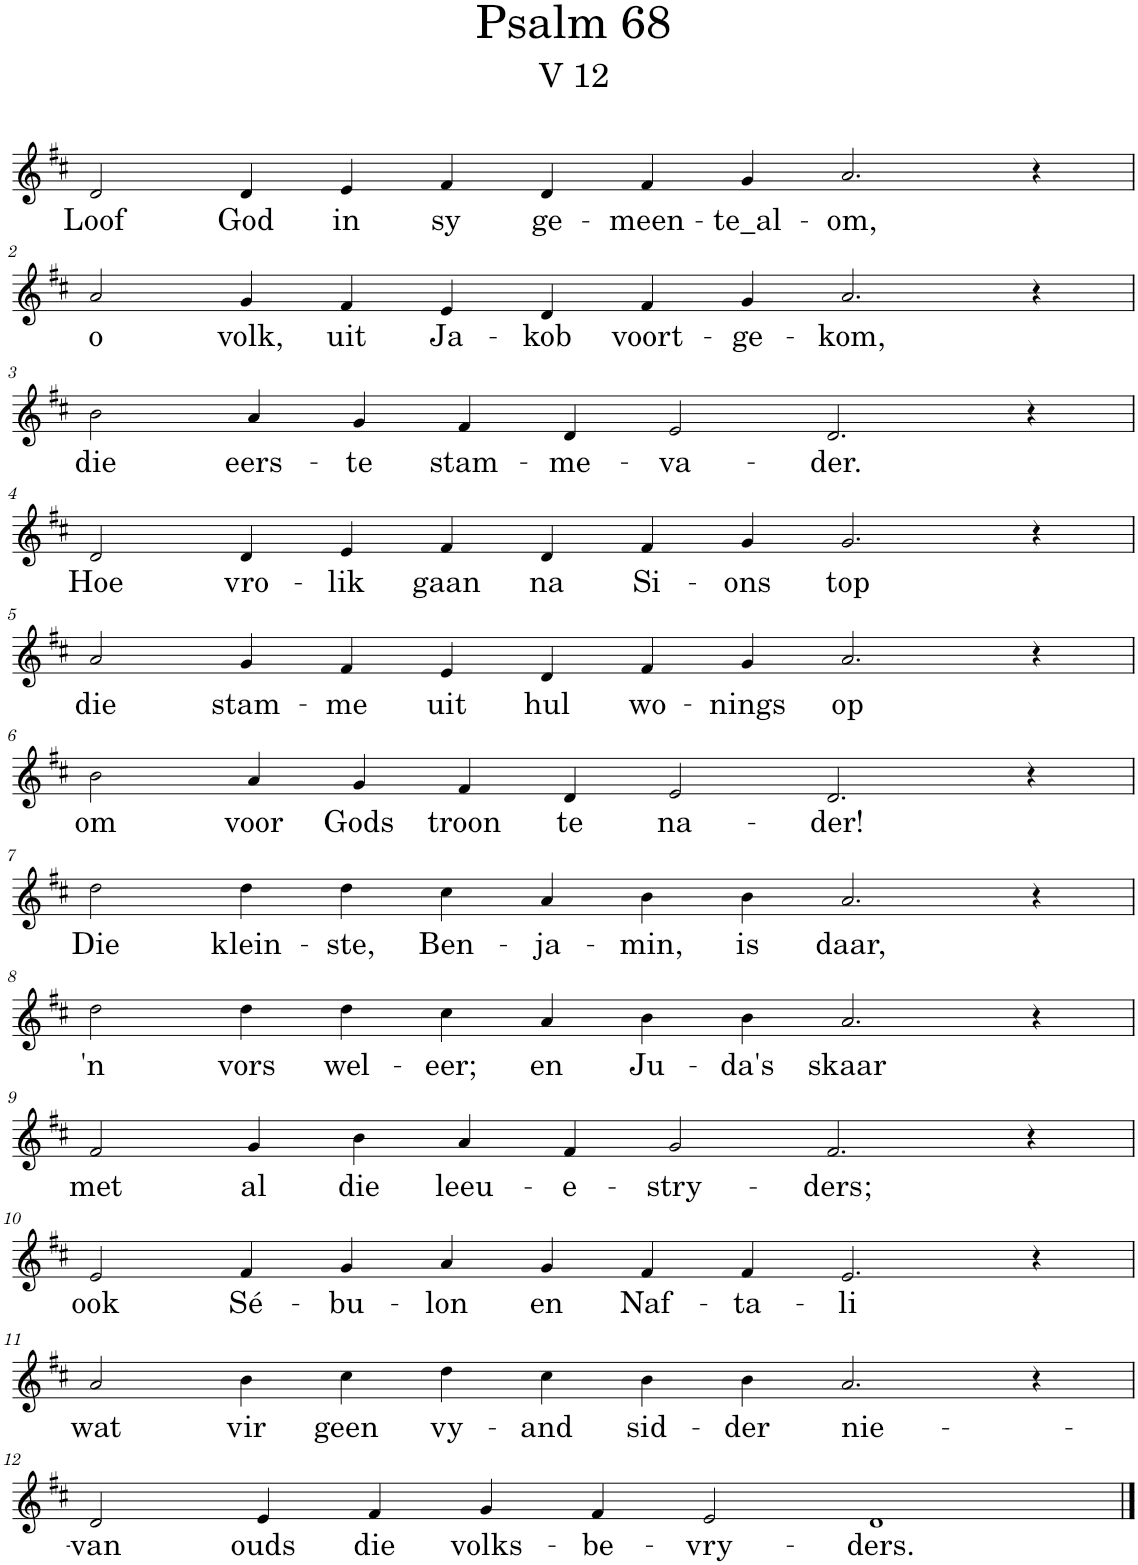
**kern	**text
*part1	*part1
*staff1	*staff1
*I"Pipe Organ	*
*I'Org.	*
*clefG2	*
*k[f#c#]	*
*M12/4	*
=1	=1
!	!LO:LY:b
2d/	Loof
!	!LO:LY:b
4d/	God
!	!LO:LY:b
4e/	in
!	!LO:LY:b
4f#/	sy
!	!LO:LY:b
4d/	ge-
!	!LO:LY:b
4f#/	-meen-
!	!LO:LY:b
4g/	-te_al-
!	!LO:LY:b
2.a/	-om,
4r	.
!!LO:LB:g=z
=2	=2
!	!LO:LY:b
2a/	o
!	!LO:LY:b
4g/	volk,
!	!LO:LY:b
4f#/	uit
!	!LO:LY:b
4e/	Ja-
!	!LO:LY:b
4d/	-kob
!	!LO:LY:b
4f#/	voort-
!	!LO:LY:b
4g/	-ge-
!	!LO:LY:b
2.a/	-kom,
4r	.
!!LO:LB:g=z
=3	=3
!	!LO:LY:b
2b\	die
!	!LO:LY:b
4a/	eers-
!	!LO:LY:b
4g/	-te
!	!LO:LY:b
4f#/	stam-
!	!LO:LY:b
4d/	-me-
!	!LO:LY:b
2e/	-va-
!	!LO:LY:b
2.d/	-der.
4r	.
!!LO:LB:g=z
=4	=4
!	!LO:LY:b
2d/	Hoe
!	!LO:LY:b
4d/	vro-
!	!LO:LY:b
4e/	-lik
!	!LO:LY:b
4f#/	gaan
!	!LO:LY:b
4d/	na
!	!LO:LY:b
4f#/	Si-
!	!LO:LY:b
4g/	-ons
!	!LO:LY:b
2.g/	top
4r	.
!!LO:LB:g=z
=5	=5
!	!LO:LY:b
2a/	die
!	!LO:LY:b
4g/	stam-
!	!LO:LY:b
4f#/	-me
!	!LO:LY:b
4e/	uit
!	!LO:LY:b
4d/	hul
!	!LO:LY:b
4f#/	wo-
!	!LO:LY:b
4g/	-nings
!	!LO:LY:b
2.a/	op
4r	.
!!LO:LB:g=z
=6	=6
!	!LO:LY:b
2b\	om
!	!LO:LY:b
4a/	voor
!	!LO:LY:b
4g/	Gods
!	!LO:LY:b
4f#/	troon
!	!LO:LY:b
4d/	te
!	!LO:LY:b
2e/	na-
!	!LO:LY:b
2.d/	-der!
4r	.
!!LO:LB:g=z
=7	=7
!	!LO:LY:b
2dd\	Die
!	!LO:LY:b
4dd\	klein-
!	!LO:LY:b
4dd\	-ste,
!	!LO:LY:b
4cc#\	Ben-
!	!LO:LY:b
4a/	-ja-
!	!LO:LY:b
4b\	-min,
!	!LO:LY:b
4b\	is
!	!LO:LY:b
2.a/	daar,
4r	.
!!LO:LB:g=z
=8	=8
!	!LO:LY:b
2dd\	'n
!	!LO:LY:b
4dd\	vors
!	!LO:LY:b
4dd\	wel-
!	!LO:LY:b
4cc#\	-eer;
!	!LO:LY:b
4a/	en
!	!LO:LY:b
4b\	Ju-
!	!LO:LY:b
4b\	-da's
!	!LO:LY:b
2.a/	skaar
4r	.
!!LO:LB:g=z
=9	=9
!	!LO:LY:b
2f#/	met
!	!LO:LY:b
4g/	al
!	!LO:LY:b
4b\	die
!	!LO:LY:b
4a/	leeu-
!	!LO:LY:b
4f#/	-e-
!	!LO:LY:b
2g/	-stry-
!	!LO:LY:b
2.f#/	-ders;
4r	.
!!LO:LB:g=z
=10	=10
!	!LO:LY:b
2e/	ook
!	!LO:LY:b
4f#/	Sé-
!	!LO:LY:b
4g/	-bu-
!	!LO:LY:b
4a/	-lon
!	!LO:LY:b
4g/	en
!	!LO:LY:b
4f#/	Naf-
!	!LO:LY:b
4f#/	-ta-
!	!LO:LY:b
2.e/	-li
4r	.
!!LO:LB:g=z
=11	=11
!	!LO:LY:b
2a/	wat
!	!LO:LY:b
4b\	vir
!	!LO:LY:b
4cc#\	geen
!	!LO:LY:b
4dd\	vy-
!	!LO:LY:b
4cc#\	-and
!	!LO:LY:b
4b\	sid-
!	!LO:LY:b
4b\	-der
!	!LO:LY:b
2.a/	nie-
4r	.
!!LO:LB:g=z
=12	=12
!	!LO:LY:b
2d/	-van
!	!LO:LY:b
4e/	ouds
!	!LO:LY:b
4f#/	die
!	!LO:LY:b
4g/	volks-
!	!LO:LY:b
4f#/	-be-
!	!LO:LY:b
2e/	-vry-
!	!LO:LY:b
1d	-ders.
==	==
*-	*-
